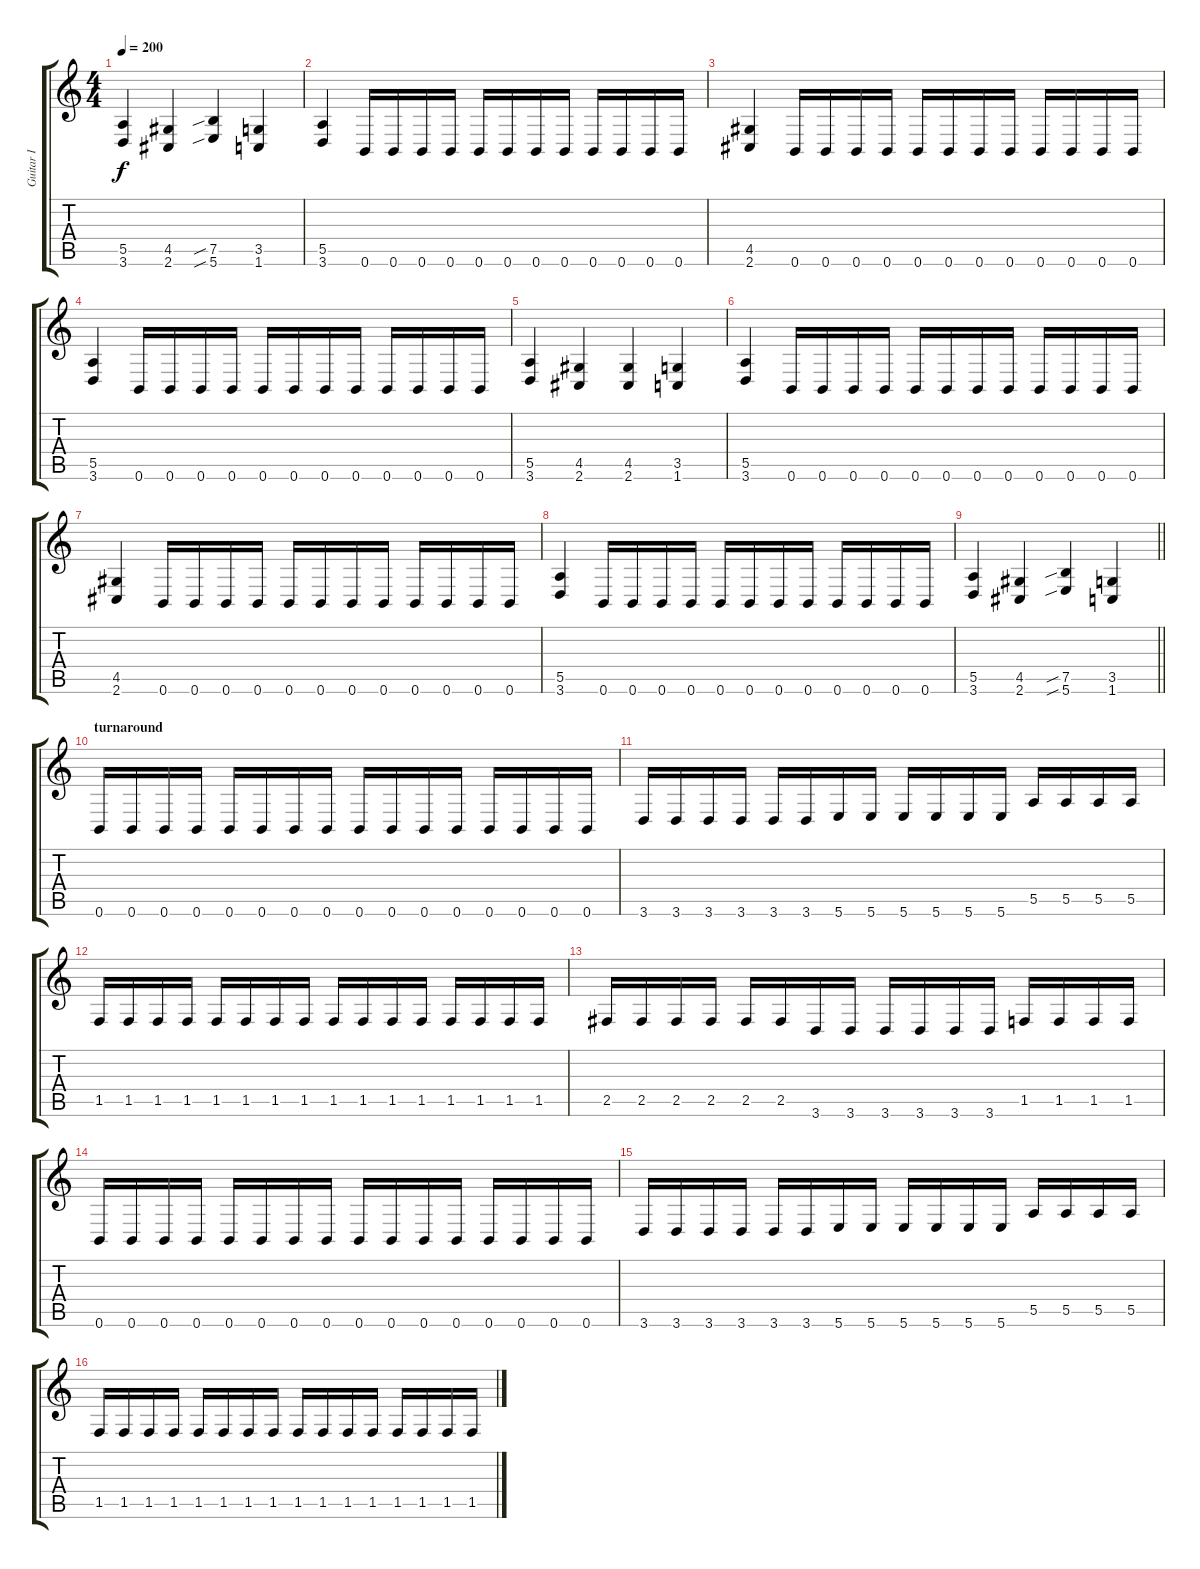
\track ("Guitar I" "Guitar I") {instrument distortionguitar}
\staff {score tabs}
\tuning (B3 Gb3 D3 A2 E2 B1) {hide}
\ts (4 4)
\tempo 200
\clef g2
\ks c
(5.5 3.6).4{dy f} (4.5 2.6).4 (7.5{sib} 5.6{sib}).4 (3.5 1.6).4 |
(5.5 3.6).4 0.6.16 0.6.16 0.6.16 0.6.16 0.6.16 0.6.16 0.6.16 0.6.16 0.6.16 0.6.16 0.6.16 0.6.16 |
(4.5 2.6).4 0.6.16 0.6.16 0.6.16 0.6.16 0.6.16 0.6.16 0.6.16 0.6.16 0.6.16 0.6.16 0.6.16 0.6.16 |
(5.5 3.6).4 0.6.16 0.6.16 0.6.16 0.6.16 0.6.16 0.6.16 0.6.16 0.6.16 0.6.16 0.6.16 0.6.16 0.6.16 |
(5.5 3.6).4 (4.5 2.6).4 (4.5 2.6).4 (3.5 1.6).4 |
(5.5 3.6).4 0.6.16 0.6.16 0.6.16 0.6.16 0.6.16 0.6.16 0.6.16 0.6.16 0.6.16 0.6.16 0.6.16 0.6.16 |
(4.5 2.6).4 0.6.16 0.6.16 0.6.16 0.6.16 0.6.16 0.6.16 0.6.16 0.6.16 0.6.16 0.6.16 0.6.16 0.6.16 |
(5.5 3.6).4 0.6.16 0.6.16 0.6.16 0.6.16 0.6.16 0.6.16 0.6.16 0.6.16 0.6.16 0.6.16 0.6.16 0.6.16 |
\barLineRight lightlight
(5.5 3.6).4 (4.5 2.6).4 (7.5{sib} 5.6{sib}).4 (3.5 1.6).4 |
\section ("" "turnaround")
0.6.16 0.6.16 0.6.16 0.6.16 0.6.16 0.6.16 0.6.16 0.6.16 0.6.16 0.6.16 0.6.16 0.6.16 0.6.16 0.6.16 0.6.16 0.6.16 |
3.6.16 3.6.16 3.6.16 3.6.16 3.6.16 3.6.16 5.6.16 5.6.16 5.6.16 5.6.16 5.6.16 5.6.16 5.5.16 5.5.16 5.5.16 5.5.16 |
1.5.16 1.5.16 1.5.16 1.5.16 1.5.16 1.5.16 1.5.16 1.5.16 1.5.16 1.5.16 1.5.16 1.5.16 1.5.16 1.5.16 1.5.16 1.5.16 |
2.5.16 2.5.16 2.5.16 2.5.16 2.5.16 2.5.16 3.6.16 3.6.16 3.6.16 3.6.16 3.6.16 3.6.16 1.5.16 1.5.16 1.5.16 1.5.16 |
0.6.16 0.6.16 0.6.16 0.6.16 0.6.16 0.6.16 0.6.16 0.6.16 0.6.16 0.6.16 0.6.16 0.6.16 0.6.16 0.6.16 0.6.16 0.6.16 |
3.6.16 3.6.16 3.6.16 3.6.16 3.6.16 3.6.16 5.6.16 5.6.16 5.6.16 5.6.16 5.6.16 5.6.16 5.5.16 5.5.16 5.5.16 5.5.16 |
1.5.16 1.5.16 1.5.16 1.5.16 1.5.16 1.5.16 1.5.16 1.5.16 1.5.16 1.5.16 1.5.16 1.5.16 1.5.16 1.5.16 1.5.16 1.5.16
